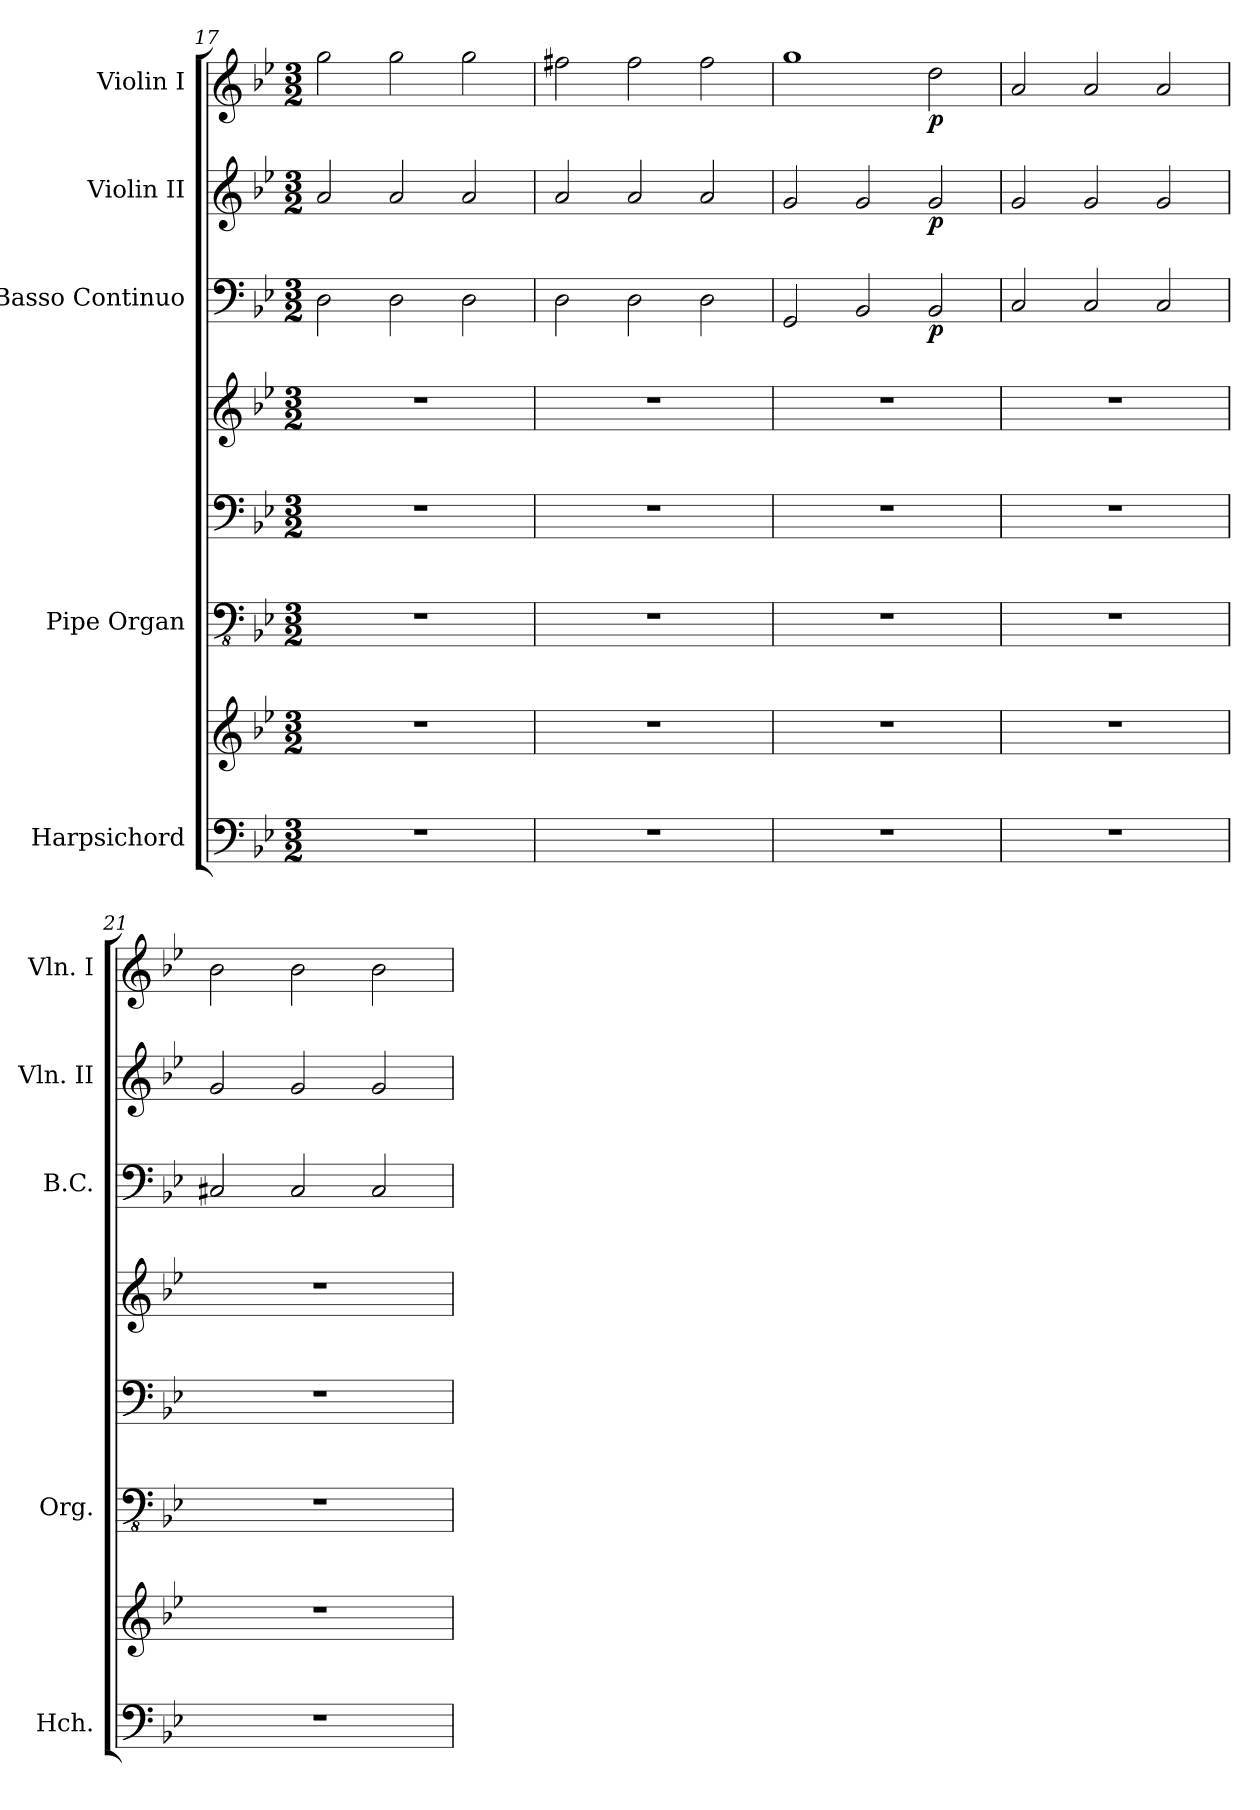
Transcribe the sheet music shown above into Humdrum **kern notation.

**kern	**kern	**kern	**kern	**kern	**kern	**dynam	**kern	**dynam	**kern	**dynam
*part5	*part5	*part4	*part4	*part4	*part3	*part3	*part2	*part2	*part1	*part1
*staff8	*staff7	*staff6	*staff5	*staff4	*staff3	*staff3	*staff2	*staff2	*staff1	*staff1
*I"Harpsichord	*	*I"Pipe Organ	*	*	*I"Basso Continuo	*	*I"Violin II	*	*I"Violin I	*
*I'Hch.	*	*I'Org.	*	*	*I'B.C.	*	*I'Vln. II	*	*I'Vln. I	*
*clefF4	*clefG2	*clefFv4	*clefF4	*clefG2	*clefF4	*	*clefG2	*	*clefG2	*
*k[b-e-]	*k[b-e-]	*k[b-e-]	*k[b-e-]	*k[b-e-]	*k[b-e-]	*	*k[b-e-]	*	*k[b-e-]	*
*M3/2	*M3/2	*M3/2	*M3/2	*M3/2	*M3/2	*	*M3/2	*	*M3/2	*
=17	=17	=17	=17	=17	=17	=17	=17	=17	=17	=17
1.r	1.r	1.r	1.r	1.r	2D\	.	2a/	.	2gg\	.
.	.	.	.	.	2D\	.	2a/	.	2gg\	.
.	.	.	.	.	2D\	.	2a/	.	2gg\	.
=18	=18	=18	=18	=18	=18	=18	=18	=18	=18	=18
1.r	1.r	1.r	1.r	1.r	2D\	.	2a/	.	2ff#X\	.
.	.	.	.	.	2D\	.	2a/	.	2ff#\	.
.	.	.	.	.	2D\	.	2a/	.	2ff#\	.
=19	=19	=19	=19	=19	=19	=19	=19	=19	=19	=19
1.r	1.r	1.r	1.r	1.r	2GG/	.	2g/	.	1gg	.
.	.	.	.	.	2BB-/	.	2g/	.	.	.
!	!	!	!	!	!	!LO:DY:b	!	!LO:DY:b	!	!LO:DY:b
.	.	.	.	.	2BB-/	p	2g/	p	2dd\	p
!!LO:LB:g=z
=20	=20	=20	=20	=20	=20	=20	=20	=20	=20	=20
1.r	1.r	1.r	1.r	1.r	2C/	.	2g/	.	2a/	.
.	.	.	.	.	2C/	.	2g/	.	2a/	.
.	.	.	.	.	2C/	.	2g/	.	2a/	.
=21	=21	=21	=21	=21	=21	=21	=21	=21	=21	=21
1.r	1.r	1.r	1.r	1.r	2C#X/	.	2g/	.	2b-\	.
.	.	.	.	.	2C#/	.	2g/	.	2b-\	.
.	.	.	.	.	2C#/	.	2g/	.	2b-\	.
=	=	=	=	=	=	=	=	=	=	=
*-	*-	*-	*-	*-	*-	*-	*-	*-	*-	*-
